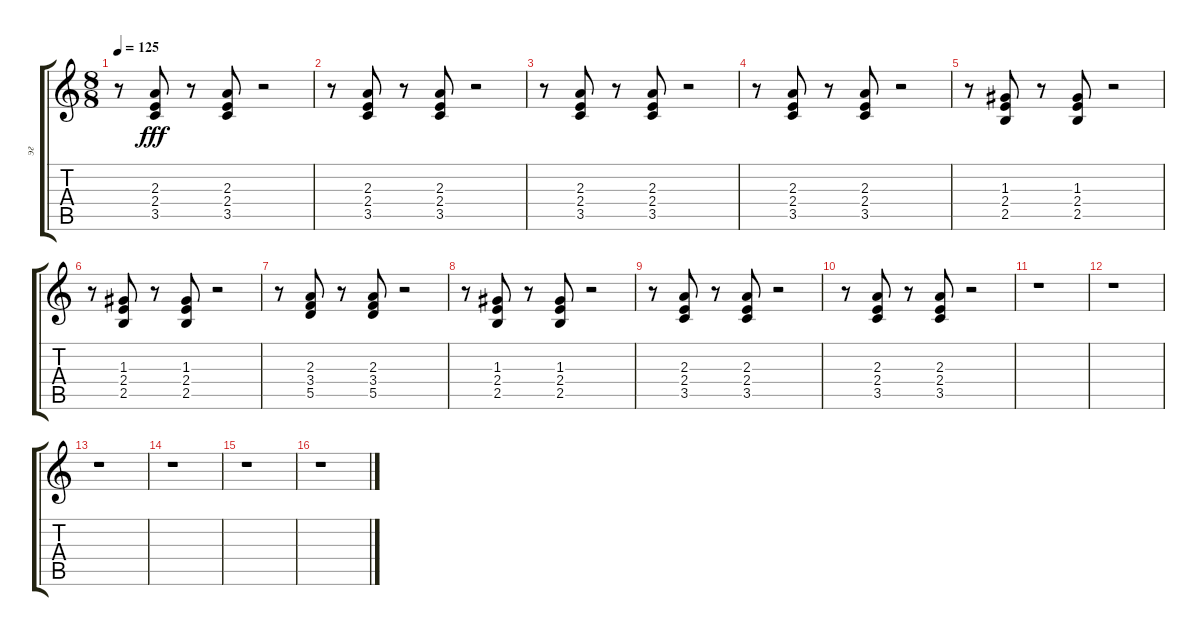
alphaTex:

\track ("эг" "эг") {instrument distortionguitar}
\staff {score tabs}
\tuning (E4 B3 G3 D3 A2 E2) {hide}
\ts (8 8)
\tempo 125
\clef g2
\ks c
r.8{dy fff} (2.3 2.4 3.5).8 r.8 (2.3 2.4 3.5).8 r.2 |
r.8 (2.3 2.4 3.5).8 r.8 (2.3 2.4 3.5).8 r.2 |
r.8 (2.3 2.4 3.5).8 r.8 (2.3 2.4 3.5).8 r.2 |
r.8 (2.3 2.4 3.5).8 r.8 (2.3 2.4 3.5).8 r.2 |
r.8 (1.3 2.4 2.5).8 r.8 (1.3 2.4 2.5).8 r.2 |
r.8 (1.3 2.4 2.5).8 r.8 (1.3 2.4 2.5).8 r.2 |
r.8 (2.3 3.4 5.5).8 r.8 (2.3 3.4 5.5).8 r.2 |
r.8 (1.3 2.4 2.5).8 r.8 (1.3 2.4 2.5).8 r.2 |
r.8 (2.3 2.4 3.5).8 r.8 (2.3 2.4 3.5).8 r.2 |
r.8 (2.3 2.4 3.5).8 r.8 (2.3 2.4 3.5).8 r.2 |
r.1 |
r.1 |
r.1 |
r.1 |
r.1 |
r.1
